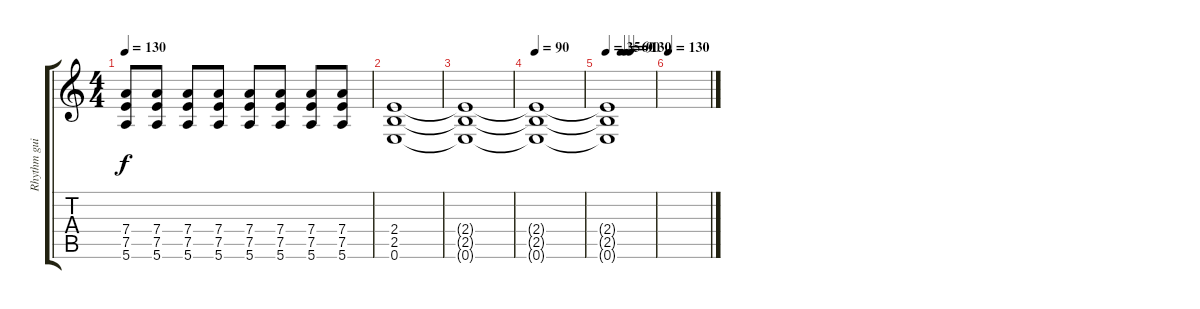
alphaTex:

\track ("Rhythm guitar" "Rhythm gui") {instrument overdrivenguitar}
\staff {score tabs}
\tuning (E4 B3 G3 D3 A2 E2) {hide}
\ts (4 4)
\tempo 130
\clef g2
\ks c
(7.4 7.5 5.6).8{dy f} (7.4 7.5 5.6).8 (7.4 7.5 5.6).8 (7.4 7.5 5.6).8 (7.4 7.5 5.6).8 (7.4 7.5 5.6).8 (7.4 7.5 5.6).8 (7.4 7.5 5.6).8 |
(2.4 2.5 0.6).1 |
(2.4{t} 2.5{t} 0.6{t}).1{volume 10} |
\tempo 90
(2.4{t} 2.5{t} 0.6{t}).1{volume 7} |
\tempo 35
\tempo (60 0.3125)
\tempo (90 0.40625)
\tempo (130 0.5)
(2.4{t} 2.5{t} 0.6{t}).1 |
\tempo 130
